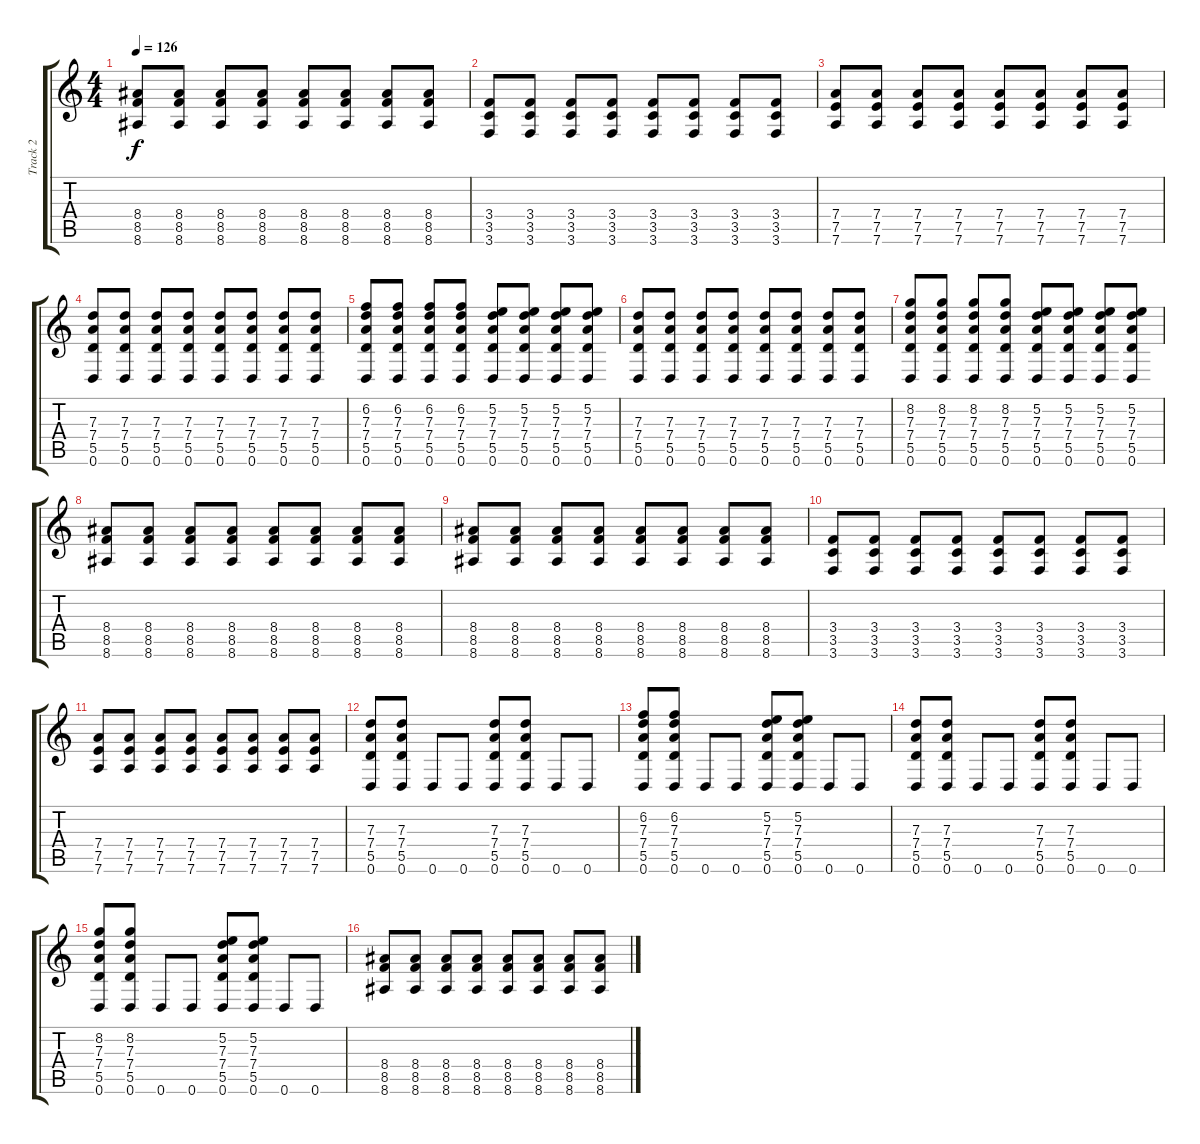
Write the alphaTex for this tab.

\track ("Track 2" "Track 2") {instrument overdrivenguitar}
\staff {score tabs}
\tuning (E4 B3 G3 D3 A2 D2) {hide}
\ts (4 4)
\tempo 126
\clef g2
\ks c
(8.4 8.5 8.6).8{dy f} (8.4 8.5 8.6).8 (8.4 8.5 8.6).8 (8.4 8.5 8.6).8 (8.4 8.5 8.6).8 (8.4 8.5 8.6).8 (8.4 8.5 8.6).8 (8.4 8.5 8.6).8 |
(3.4 3.5 3.6).8 (3.4 3.5 3.6).8 (3.4 3.5 3.6).8 (3.4 3.5 3.6).8 (3.4 3.5 3.6).8 (3.4 3.5 3.6).8 (3.4 3.5 3.6).8 (3.4 3.5 3.6).8 |
(7.4 7.5 7.6).8 (7.4 7.5 7.6).8 (7.4 7.5 7.6).8 (7.4 7.5 7.6).8 (7.4 7.5 7.6).8 (7.4 7.5 7.6).8 (7.4 7.5 7.6).8 (7.4 7.5 7.6).8 |
(7.3 7.4 5.5 0.6).8 (7.3 7.4 5.5 0.6).8 (7.3 7.4 5.5 0.6).8 (7.3 7.4 5.5 0.6).8 (7.3 7.4 5.5 0.6).8 (7.3 7.4 5.5 0.6).8 (7.3 7.4 5.5 0.6).8 (7.3 7.4 5.5 0.6).8 |
(6.2 7.3 7.4 5.5 0.6).8 (6.2 7.3 7.4 5.5 0.6).8 (6.2 7.3 7.4 5.5 0.6).8 (6.2 7.3 7.4 5.5 0.6).8 (5.2 7.3 7.4 5.5 0.6).8 (5.2 7.3 7.4 5.5 0.6).8 (5.2 7.3 7.4 5.5 0.6).8 (5.2 7.3 7.4 5.5 0.6).8 |
(7.3 7.4 5.5 0.6).8 (7.3 7.4 5.5 0.6).8 (7.3 7.4 5.5 0.6).8 (7.3 7.4 5.5 0.6).8 (7.3 7.4 5.5 0.6).8 (7.3 7.4 5.5 0.6).8 (7.3 7.4 5.5 0.6).8 (7.3 7.4 5.5 0.6).8 |
(8.2 7.3 7.4 5.5 0.6).8 (8.2 7.3 7.4 5.5 0.6).8 (8.2 7.3 7.4 5.5 0.6).8 (8.2 7.3 7.4 5.5 0.6).8 (5.2 7.3 7.4 5.5 0.6).8 (5.2 7.3 7.4 5.5 0.6).8 (5.2 7.3 7.4 5.5 0.6).8 (5.2 7.3 7.4 5.5 0.6).8 |
(8.4 8.5 8.6).8 (8.4 8.5 8.6).8 (8.4 8.5 8.6).8 (8.4 8.5 8.6).8 (8.4 8.5 8.6).8 (8.4 8.5 8.6).8 (8.4 8.5 8.6).8 (8.4 8.5 8.6).8 |
(8.4 8.5 8.6).8 (8.4 8.5 8.6).8 (8.4 8.5 8.6).8 (8.4 8.5 8.6).8 (8.4 8.5 8.6).8 (8.4 8.5 8.6).8 (8.4 8.5 8.6).8 (8.4 8.5 8.6).8 |
(3.4 3.5 3.6).8 (3.4 3.5 3.6).8 (3.4 3.5 3.6).8 (3.4 3.5 3.6).8 (3.4 3.5 3.6).8 (3.4 3.5 3.6).8 (3.4 3.5 3.6).8 (3.4 3.5 3.6).8 |
(7.4 7.5 7.6).8 (7.4 7.5 7.6).8 (7.4 7.5 7.6).8 (7.4 7.5 7.6).8 (7.4 7.5 7.6).8 (7.4 7.5 7.6).8 (7.4 7.5 7.6).8 (7.4 7.5 7.6).8 |
(7.3 7.4 5.5 0.6).8 (7.3 7.4 5.5 0.6).8 0.6.8 0.6.8 (7.3 7.4 5.5 0.6).8 (7.3 7.4 5.5 0.6).8 0.6.8 0.6.8 |
(6.2 7.3 7.4 5.5 0.6).8 (6.2 7.3 7.4 5.5 0.6).8 0.6.8 0.6.8 (5.2 7.3 7.4 5.5 0.6).8 (5.2 7.3 7.4 5.5 0.6).8 0.6.8 0.6.8 |
(7.3 7.4 5.5 0.6).8 (7.3 7.4 5.5 0.6).8 0.6.8 0.6.8 (7.3 7.4 5.5 0.6).8 (7.3 7.4 5.5 0.6).8 0.6.8 0.6.8 |
(8.2 7.3 7.4 5.5 0.6).8 (8.2 7.3 7.4 5.5 0.6).8 0.6.8 0.6.8 (5.2 7.3 7.4 5.5 0.6).8 (5.2 7.3 7.4 5.5 0.6).8 0.6.8 0.6.8 |
(8.4 8.5 8.6).8 (8.4 8.5 8.6).8 (8.4 8.5 8.6).8 (8.4 8.5 8.6).8 (8.4 8.5 8.6).8 (8.4 8.5 8.6).8 (8.4 8.5 8.6).8 (8.4 8.5 8.6).8
